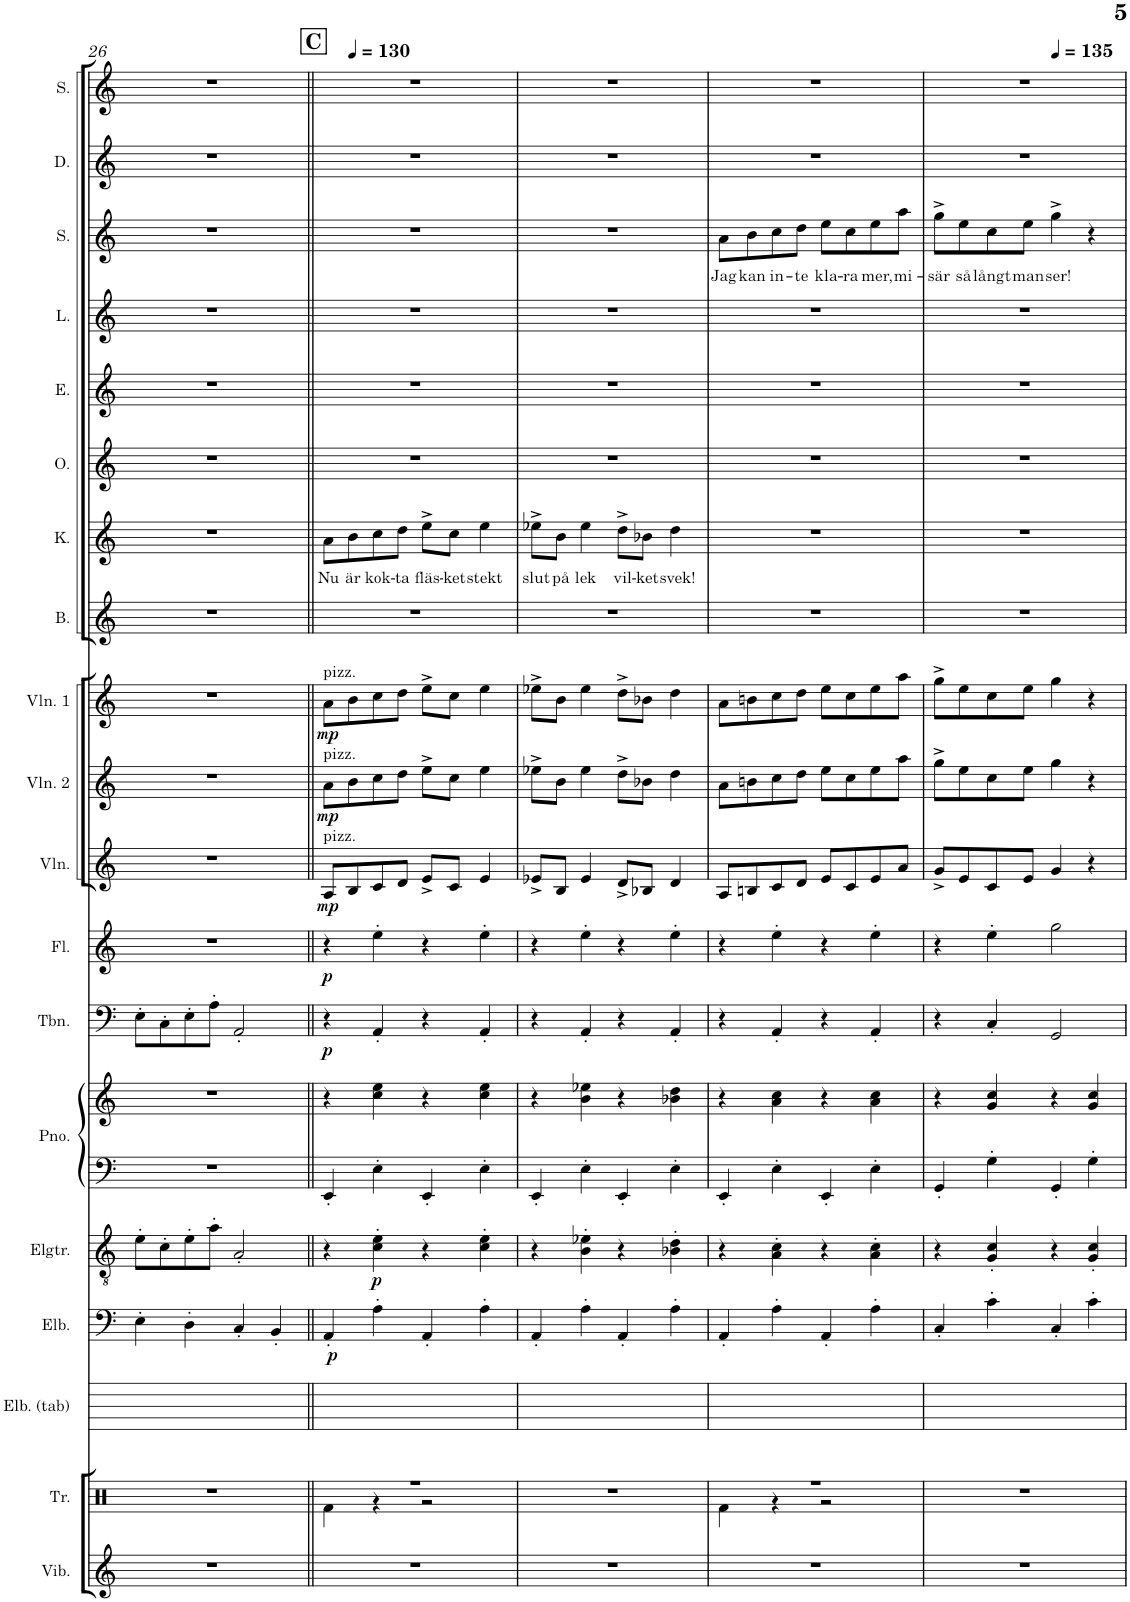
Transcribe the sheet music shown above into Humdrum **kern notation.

**kern	**dynam	**kern	**dynam	**kern	**kern	**kern	**dynam	**kern	**dynam	**kern	**dynam	**kern	**dynam	**kern	**dynam	**kern	**text	**kern	**text
*part10	*part10	*part9	*part9	*part8	*part8	*part7	*part7	*part6	*part6	*part5	*part5	*part4	*part4	*part3	*part3	*part2	*part2	*part1	*part1
*staff11	*staff11	*staff10	*staff10	*staff9	*staff8	*staff7	*staff7	*staff6	*staff6	*staff5	*staff5	*staff4	*staff4	*staff3	*staff3	*staff2	*staff2	*staff1	*staff1
*I"Elbas	*	*I"Elgitarr	*	*I"Piano	*	*I"Trombon	*	*I"Tvärflöjt	*	*I"Violin	*	*I"Violin 2	*	*I"Violin 1	*	*I"Kat	*	*I"Shakespeare	*
*I'Elb.	*	*I'Elgtr.	*	*I'Pno.	*	*I'Tbn.	*	*	*	*I'Vln.	*	*I'Vln. 2	*	*I'Vln. 1	*	*I'K.	*	*I'S.	*
!!LO:PB:g=z
*clefF4	*	*clefGv2	*	*clefF4	*clefG2	*clefF4	*	*clefG2	*	*clefG2	*	*clefG2	*	*clefG2	*	*clefG2	*	*clefG2	*
*Trd7c12	*	*	*	*	*	*	*	*	*	*	*	*	*	*	*	*	*	*	*
*k[]	*	*k[]	*	*k[]	*k[]	*k[]	*	*k[]	*	*k[]	*	*k[]	*	*k[]	*	*k[]	*	*k[]	*
*M4/4	*	*M4/4	*	*M4/4	*M4/4	*M4/4	*	*M4/4	*	*M4/4	*	*M4/4	*	*M4/4	*	*M4/4	*	*M4/4	*
=26	=26	=26	=26	=26	=26	=26	=26	=26	=26	=26	=26	=26	=26	=26	=26	=26	=26	=26	=26
4E'\	.	8e'\L	.	1r	1r	8E'\L	.	1r	.	1r	.	1r	.	1r	.	1r	.	1r	.
.	.	8c'\	.	.	.	8C'\	.	.	.	.	.	.	.	.	.	.	.	.	.
4D'\	.	8e'\	.	.	.	8E'\	.	.	.	.	.	.	.	.	.	.	.	.	.
.	.	8a'\J	.	.	.	8A'\J	.	.	.	.	.	.	.	.	.	.	.	.	.
4C'/	.	2A'/	.	.	.	2AA'/	.	.	.	.	.	.	.	.	.	.	.	.	.
4BB'/	.	.	.	.	.	.	.	.	.	.	.	.	.	.	.	.	.	.	.
=27||	=27||	=27||	=27||	=27||	=27||	=27||	=27||	=27||	=27||	=27||	=27||	=27||	=27||	=27||	=27||	=27||	=27||	=27||	=27||
!	!	!	!	!	!	!	!	!	!	!	!	!	!	!LO:TX:a:t=pizz.	!	!	!	!	!
!	!	!	!	!	!	!	!	!	!	!	!	!LO:TX:a:t=pizz.	!	!	!	!	!	!	!
!	!	!	!	!	!	!	!	!	!	!LO:TX:a:t=pizz.	!	!	!	!	!	!	!	!	!
!	!LO:DY:b	!	!	!	!	!	!LO:DY:b	!	!LO:DY:b	!	!LO:DY:b	!	!LO:DY:b	!	!LO:DY:b	!	!LO:LY:b	!	!
4AA'/	p	4r	.	4EE'/	4r	4r	p	4r	p	8A/L	mp	8a\L	mp	8a\L	mp	8a\L	Nu	1r	.
!	!	!	!	!	!	!	!	!	!	!	!	!	!	!	!	!	!LO:LY:b	!	!
.	.	.	.	.	.	.	.	.	.	8B/	.	8b\	.	8b\	.	8b\	är	.	.
!	!	!	!LO:DY:b	!	!	!	!	!	!	!	!	!	!	!	!	!	!LO:LY:b	!	!
4A'\	.	4c\' 4e\'	p	4E'\	4cc\ 4ee\	4AA'/	.	4ee'\	.	8c/	.	8cc\	.	8cc\	.	8cc\	kok-	.	.
!	!	!	!	!	!	!	!	!	!	!	!	!	!	!	!	!	!LO:LY:b	!	!
.	.	.	.	.	.	.	.	.	.	8d/J	.	8dd\J	.	8dd\J	.	8dd\J	-ta	.	.
!	!	!	!	!	!	!	!	!	!	!	!	!	!	!	!	!	!LO:LY:b	!	!
4AA'/	.	4r	.	4EE'/	4r	4r	.	4r	.	8e^/L	.	8ee^\L	.	8ee^\L	.	8ee^\L	fläs-	.	.
!	!	!	!	!	!	!	!	!	!	!	!	!	!	!	!	!	!LO:LY:b	!	!
.	.	.	.	.	.	.	.	.	.	8c/J	.	8cc\J	.	8cc\J	.	8cc\J	-ket	.	.
!	!	!	!	!	!	!	!	!	!	!	!	!	!	!	!	!	!LO:LY:b	!	!
4A'\	.	4c\' 4e\'	.	4E'\	4cc\ 4ee\	4AA'/	.	4ee'\	.	4e/	.	4ee\	.	4ee\	.	4ee\	stekt	.	.
=28	=28	=28	=28	=28	=28	=28	=28	=28	=28	=28	=28	=28	=28	=28	=28	=28	=28	=28	=28
!	!	!	!	!	!	!	!	!	!	!	!	!	!	!	!	!	!LO:LY:b	!	!
4AA'/	.	4r	.	4EE'/	4r	4r	.	4r	.	8e-X^/L	.	8ee-X^\L	.	8ee-X^\L	.	8ee-X^\L	slut	1r	.
!	!	!	!	!	!	!	!	!	!	!	!	!	!	!	!	!	!LO:LY:b	!	!
.	.	.	.	.	.	.	.	.	.	8B/J	.	8b\J	.	8b\J	.	8b\J	på	.	.
!	!	!	!	!	!	!	!	!	!	!	!	!	!	!	!	!	!LO:LY:b	!	!
4A'\	.	4B\' 4e-X\'	.	4E'\	4b\ 4ee-X\	4AA'/	.	4ee'\	.	4e-/	.	4ee-\	.	4ee-\	.	4ee-\	lek	.	.
!	!	!	!	!	!	!	!	!	!	!	!	!	!	!	!	!	!LO:LY:b	!	!
4AA'/	.	4r	.	4EE'/	4r	4r	.	4r	.	8d^/L	.	8dd^\L	.	8dd^\L	.	8dd^\L	vil-	.	.
!	!	!	!	!	!	!	!	!	!	!	!	!	!	!	!	!	!LO:LY:b	!	!
.	.	.	.	.	.	.	.	.	.	8B-X/J	.	8b-X\J	.	8b-X\J	.	8b-X\J	-ket	.	.
!	!	!	!	!	!	!	!	!	!	!	!	!	!	!	!	!	!LO:LY:b	!	!
4A'\	.	4B-X\' 4d\'	.	4E'\	4b-X\ 4dd\	4AA'/	.	4ee'\	.	4d/	.	4dd\	.	4dd\	.	4dd\	svek!	.	.
=29	=29	=29	=29	=29	=29	=29	=29	=29	=29	=29	=29	=29	=29	=29	=29	=29	=29	=29	=29
!	!	!	!	!	!	!	!	!	!	!	!	!	!	!	!	!	!	!	!LO:LY:b
4AA'/	.	4r	.	4EE'/	4r	4r	.	4r	.	8A/L	.	8a\L	.	8a\L	.	1r	.	8a\L	Jag
!	!	!	!	!	!	!	!	!	!	!	!	!	!	!	!	!	!	!	!LO:LY:b
.	.	.	.	.	.	.	.	.	.	8Bn/	.	8bn\	.	8bn\	.	.	.	8b\	kan
!	!	!	!	!	!	!	!	!	!	!	!	!	!	!	!	!	!	!	!LO:LY:b
4A'\	.	4A\' 4c\'	.	4E'\	4a\ 4cc\	4AA'/	.	4ee'\	.	8c/	.	8cc\	.	8cc\	.	.	.	8cc\	in-
!	!	!	!	!	!	!	!	!	!	!	!	!	!	!	!	!	!	!	!LO:LY:b
.	.	.	.	.	.	.	.	.	.	8d/J	.	8dd\J	.	8dd\J	.	.	.	8dd\J	-te
!	!	!	!	!	!	!	!	!	!	!	!	!	!	!	!	!	!	!	!LO:LY:b
4AA'/	.	4r	.	4EE'/	4r	4r	.	4r	.	8e/L	.	8ee\L	.	8ee\L	.	.	.	8ee\L	kla-
!	!	!	!	!	!	!	!	!	!	!	!	!	!	!	!	!	!	!	!LO:LY:b
.	.	.	.	.	.	.	.	.	.	8c/	.	8cc\	.	8cc\	.	.	.	8cc\	-ra
!	!	!	!	!	!	!	!	!	!	!	!	!	!	!	!	!	!	!	!LO:LY:b
4A'\	.	4A\' 4c\'	.	4E'\	4a\ 4cc\	4AA'/	.	4ee'\	.	8e/	.	8ee\	.	8ee\	.	.	.	8ee\	mer,
!	!	!	!	!	!	!	!	!	!	!	!	!	!	!	!	!	!	!	!LO:LY:b
.	.	.	.	.	.	.	.	.	.	8a/J	.	8aa\J	.	8aa\J	.	.	.	8aa\J	mi-
=30	=30	=30	=30	=30	=30	=30	=30	=30	=30	=30	=30	=30	=30	=30	=30	=30	=30	=30	=30
!	!	!	!	!	!	!	!	!	!	!	!	!	!	!	!	!	!	!	!LO:LY:b
4C'/	.	4r	.	4GG'/	4r	4r	.	4r	.	8g^/L	.	8gg^\L	.	8gg^\L	.	1r	.	8gg^\L	-sär
!	!	!	!	!	!	!	!	!	!	!	!	!	!	!	!	!	!	!	!LO:LY:b
.	.	.	.	.	.	.	.	.	.	8e/	.	8ee\	.	8ee\	.	.	.	8ee\	så
!	!	!	!	!	!	!	!	!	!	!	!	!	!	!	!	!	!	!	!LO:LY:b
4c'\	.	4G/' 4c/'	.	4G'\	4g/ 4cc/	4C'/	.	4ee'\	.	8c/	.	8cc\	.	8cc\	.	.	.	8cc\	långt
!	!	!	!	!	!	!	!	!	!	!	!	!	!	!	!	!	!	!	!LO:LY:b
.	.	.	.	.	.	.	.	.	.	8e/J	.	8ee\J	.	8ee\J	.	.	.	8ee\J	man
!	!	!	!	!	!	!	!	!	!	!	!	!	!	!	!	!	!	!	!LO:LY:b
4C'/	.	4r	.	4GG'/	4r	2GG/	.	2gg\	.	4g/	.	4gg\	.	4gg\	.	.	.	4gg^\	ser!
4c'\	.	4G/' 4c/'	.	4G'\	4g/ 4cc/	.	.	.	.	4r	.	4r	.	4r	.	.	.	4r	.
=	=	=	=	=	=	=	=	=	=	=	=	=	=	=	=	=	=	=	=
*-	*-	*-	*-	*-	*-	*-	*-	*-	*-	*-	*-	*-	*-	*-	*-	*-	*-	*-	*-
